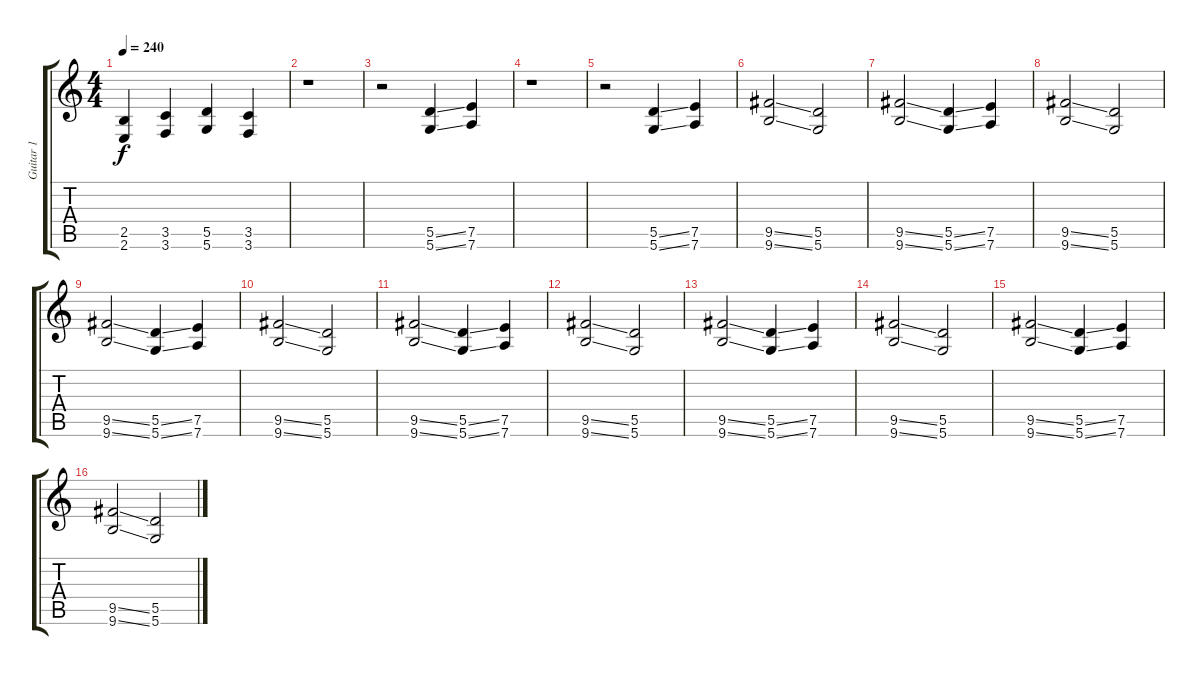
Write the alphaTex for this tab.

\track ("Guitar 1" "Guitar 1") {instrument distortionguitar}
\staff {score tabs}
\tuning (E4 B3 G3 D3 A2 D2) {hide}
\ts (4 4)
\tempo 240
\clef g2
\ks c
(2.5 2.6).4{dy f} (3.5 3.6).4 (5.5 5.6).4 (3.5 3.6).4 |
r.1 |
r.2 (5.5{ss} 5.6{ss}).4 (7.5 7.6).4 |
r.1 |
r.2 (5.5{ss} 5.6{ss}).4 (7.5 7.6).4 |
(9.5{ss} 9.6{ss}).2 (5.5 5.6).2 |
(9.5{ss} 9.6{ss}).2 (5.5{ss} 5.6{ss}).4 (7.5 7.6).4 |
(9.5{ss} 9.6{ss}).2 (5.5 5.6).2 |
(9.5{ss} 9.6{ss}).2 (5.5{ss} 5.6{ss}).4 (7.5 7.6).4 |
(9.5{ss} 9.6{ss}).2 (5.5 5.6).2 |
(9.5{ss} 9.6{ss}).2 (5.5{ss} 5.6{ss}).4 (7.5 7.6).4 |
(9.5{ss} 9.6{ss}).2 (5.5 5.6).2 |
(9.5{ss} 9.6{ss}).2 (5.5{ss} 5.6{ss}).4 (7.5 7.6).4 |
(9.5{ss} 9.6{ss}).2 (5.5 5.6).2 |
(9.5{ss} 9.6{ss}).2 (5.5{ss} 5.6{ss}).4 (7.5 7.6).4 |
(9.5{ss} 9.6{ss}).2 (5.5 5.6).2
